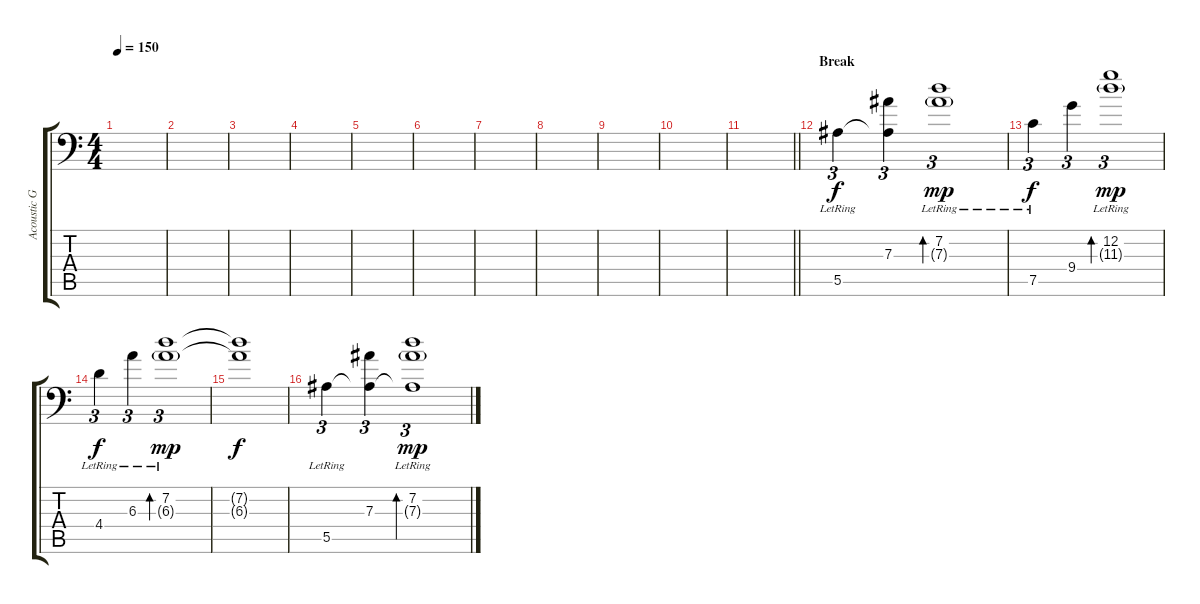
\track ("Acoustic Guitar and Strings" "Acoustic G") {instrument acousticguitarsteel}
\staff {score tabs}
\tuning (C4 G3 Eb3 Bb2 F2 Bb1) {hide}
\ts (4 4)
\tempo 150
\clef f4
\ks c
|
|
|
|
|
|
|
|
|
|
\barLineRight lightlight
|
\section ("" "Break")
5.5{lr}.4{tu (3 2) instrument acousticguitarsteel} (7.3 5.5{t}).4{tu (3 2)} (7.2{lr} 7.3{g}).1{tu (3 2) bd 60 dy mp} |
7.5{lr}.4{tu (3 2) dy f} 9.4.4{tu (3 2)} (12.2 11.3{g lr}).1{tu (3 2) bd 60 dy mp} |
4.4{lr}.4{tu (3 2) dy f} 6.3{lr}.4{tu (3 2)} (7.2{lr} 6.3{g}).1{tu (3 2) bd 60 dy mp} |
(7.2{t} 6.3{t}).1{dy f} |
5.5{lr}.4{tu (3 2) instrument acousticguitarsteel} (7.3 5.5{t}).4{tu (3 2)} (7.2{lr} 7.3{g} 5.5{t}).1{tu (3 2) bd 60 dy mp}
